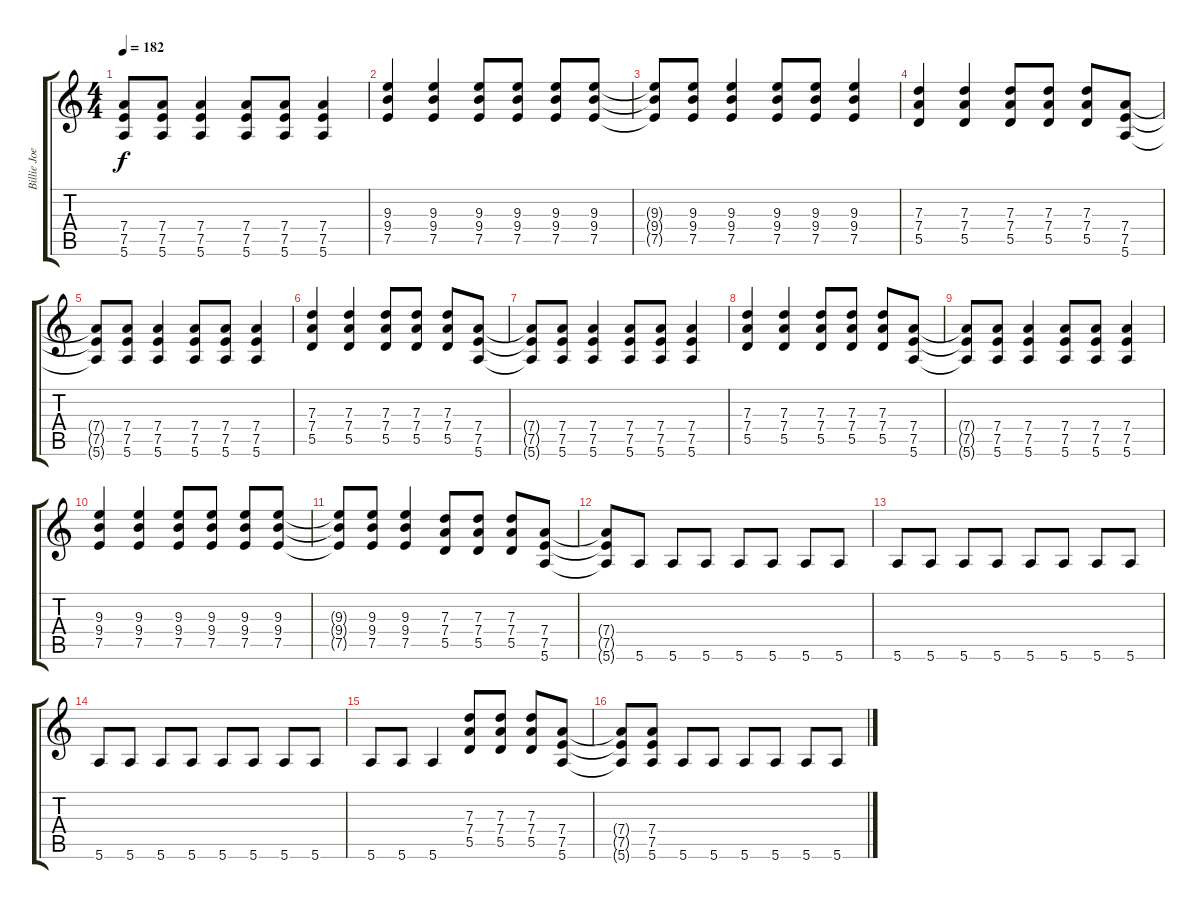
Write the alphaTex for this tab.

\track ("Billie Joe(Guitar 1)" "Billie Joe") {instrument overdrivenguitar}
\staff {score tabs}
\tuning (E4 B3 G3 D3 A2 E2) {hide}
\ts (4 4)
\tempo 182
\clef g2
\ks c
(7.4{t} 7.5{t} 5.6{t}).8{dy f} (7.4 7.5 5.6).8 (7.4 7.5 5.6).4 (7.4 7.5 5.6).8 (7.4 7.5 5.6).8 (7.4 7.5 5.6).4 |
(9.3 9.4 7.5).4 (9.3 9.4 7.5).4 (9.3 9.4 7.5).8 (9.3 9.4 7.5).8 (9.3 9.4 7.5).8 (9.3 9.4 7.5).8 |
(9.3{t} 9.4{t} 7.5{t}).8 (9.3 9.4 7.5).8 (9.3 9.4 7.5).4 (9.3 9.4 7.5).8 (9.3 9.4 7.5).8 (9.3 9.4 7.5).4 |
(7.3 7.4 5.5).4 (7.3 7.4 5.5).4 (7.3 7.4 5.5).8 (7.3 7.4 5.5).8 (7.3 7.4 5.5).8 (7.4 7.5 5.6).8 |
(7.4{t} 7.5{t} 5.6{t}).8 (7.4 7.5 5.6).8 (7.4 7.5 5.6).4 (7.4 7.5 5.6).8 (7.4 7.5 5.6).8 (7.4 7.5 5.6).4 |
(7.3 7.4 5.5).4 (7.3 7.4 5.5).4 (7.3 7.4 5.5).8 (7.3 7.4 5.5).8 (7.3 7.4 5.5).8 (7.4 7.5 5.6).8 |
(7.4{t} 7.5{t} 5.6{t}).8 (7.4 7.5 5.6).8 (7.4 7.5 5.6).4 (7.4 7.5 5.6).8 (7.4 7.5 5.6).8 (7.4 7.5 5.6).4 |
(7.3 7.4 5.5).4 (7.3 7.4 5.5).4 (7.3 7.4 5.5).8 (7.3 7.4 5.5).8 (7.3 7.4 5.5).8 (7.4 7.5 5.6).8 |
(7.4{t} 7.5{t} 5.6{t}).8 (7.4 7.5 5.6).8 (7.4 7.5 5.6).4 (7.4 7.5 5.6).8 (7.4 7.5 5.6).8 (7.4 7.5 5.6).4 |
(9.3 9.4 7.5).4 (9.3 9.4 7.5).4 (9.3 9.4 7.5).8 (9.3 9.4 7.5).8 (9.3 9.4 7.5).8 (9.3 9.4 7.5).8 |
(9.3{t} 9.4{t} 7.5{t}).8 (9.3 9.4 7.5).8 (9.3 9.4 7.5).4 (7.3 7.4 5.5).8 (7.3 7.4 5.5).8 (7.3 7.4 5.5).8 (7.4 7.5 5.6).8 |
(7.4{t} 7.5{t} 5.6{t}).8 5.6.8 5.6.8 5.6.8 5.6.8 5.6.8 5.6.8 5.6.8 |
5.6.8 5.6.8 5.6.8 5.6.8 5.6.8 5.6.8 5.6.8 5.6.8 |
5.6.8 5.6.8 5.6.8 5.6.8 5.6.8 5.6.8 5.6.8 5.6.8 |
5.6.8 5.6.8 5.6.4 (7.3 7.4 5.5).8 (7.3 7.4 5.5).8 (7.3 7.4 5.5).8 (7.4 7.5 5.6).8 |
(7.4{t} 7.5{t} 5.6{t}).8 (7.4 7.5 5.6).8 5.6.8 5.6.8 5.6.8 5.6.8 5.6.8 5.6.8
